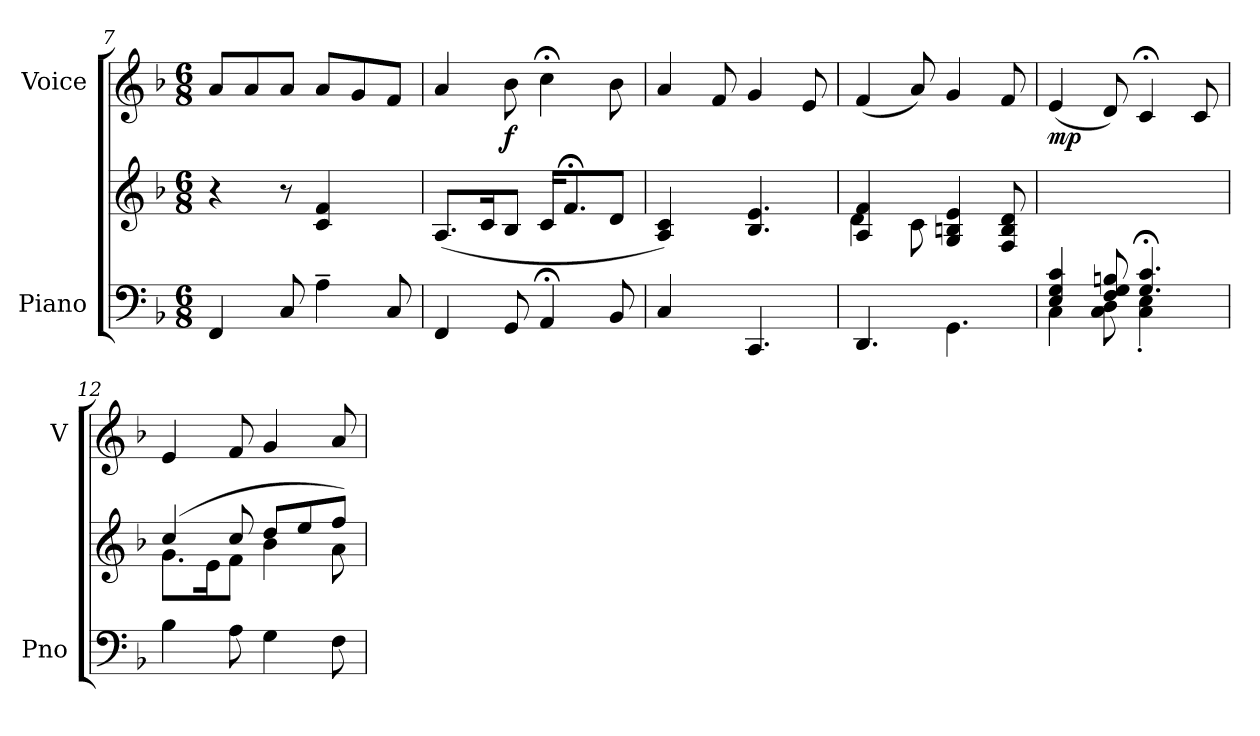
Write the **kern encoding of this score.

**kern	**kern	**kern	**dynam
*part2	*part2	*part1	*part1
*staff3	*staff2	*staff1	*staff1
*I"Piano	*	*I"Voice	*
*I'Pno	*	*I'V	*
!!LO:LB:g=z
*clefF4	*clefG2	*clefG2	*
*k[b-]	*k[b-]	*k[b-]	*
*M6/8	*M6/8	*M6/8	*
=7	=7	=7	=7
4FF/	4r	8a/L	.
.	.	8a/	.
8C/	8r	8a/J	.
4A~\	4c/ 4f/	8a/L	.
.	.	8g/	.
8C/	8ryy	8f/J	.
=8	=8	=8	=8
4FF/	(>8.A/L	4a/	.
.	16c/K	.	.
!	!	!	!LO:DY:b
8GG/	8B-/J	8b-\	f
4AA;/	16c/KL	4cc;<\	.
.	8.f;</	.	.
8BB-/	8d/J	8b-\	.
=9	=9	=9	=9
4C/	4A/ 4c/)	4a/	.
8ryy	8ryy	8f/	.
4.CC/	4.B-/ 4.e/	4g/	.
.	.	8e/	.
!!LO:PB:g=z
=10	=10	=10	=10
*	*^	*	*
4.DD/	4A/ 4f/	4d\	(<4f/	.
.	2ryy	8c\	8a/)	.
4.GG\	.	4G/ 4Bn/ 4e/	4g/	.
.	.	8F/ 8B/ 8d/	8f/	.
=11	=11	=11	=11	=11
*^	*	*	*	*
!	!	!	!	!	!LO:DY:b
*	*	*v	*v	*	*
4E/ 4G/ 4c/	4C\	2.ryy	(<4e/	mp
8F/ 8G/ 8Bn/	8C\ 8D\	.	8d/)	.
4.G/;< 4.c/;<	4C\' 4E\'	.	4c;</	.
.	8ryy	.	8c/	.
*v	*v	*	*	*
=12	=12	=12	=12
*	*^	*	*
4B-\	(>4cc/	8.g\L	4e/	.
.	.	16e\K	.	.
8A\	8cc/	8f\J	8f/	.
4G\	8dd/L	4b-\	4g/	.
.	8ee/	.	.	.
8F\	8ff/J)	8a\	8a/	.
*	*v	*v	*	*
=	=	=	=
*-	*-	*-	*-
